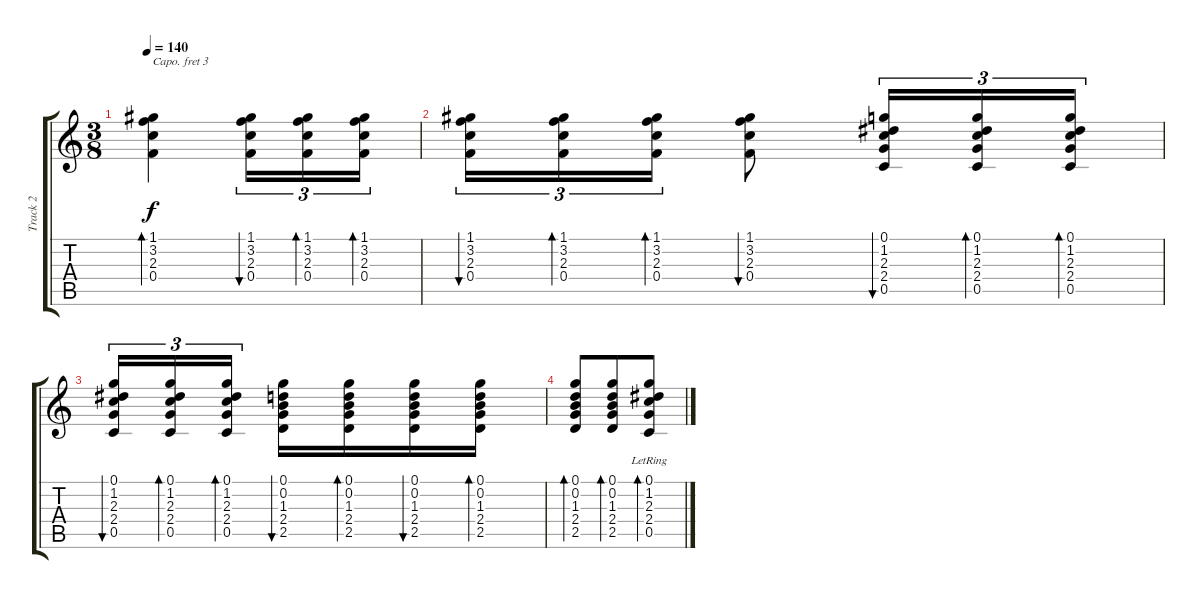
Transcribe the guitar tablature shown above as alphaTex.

\track ("Track 2" "Track 2") {instrument acousticguitarnylon}
\staff {score tabs}
\capo 3
\tuning (E4 B3 G3 D3 A2 E2) {hide}
\ts (3 8)
\tempo 140
\clef g2
\ks c
(1.1 3.2 2.3 0.4).4{bd 30 dy f} (1.1 3.2 2.3 0.4).16{tu (3 2) bu 30} (1.1 3.2 2.3 0.4).16{tu (3 2) bd 30} (1.1 3.2 2.3 0.4).16{tu (3 2) bd 30} |
(1.1 3.2 2.3 0.4).16{tu (3 2) bu 30} (1.1 3.2 2.3 0.4).16{tu (3 2) bd 30} (1.1 3.2 2.3 0.4).16{tu (3 2) bd 30} (1.1 3.2 2.3 0.4).8{bu 30} (0.1 1.2 2.3 2.4 0.5).16{tu (3 2) bu 30} (0.1 1.2 2.3 2.4 0.5).16{tu (3 2) bd 30} (0.1 1.2 2.3 2.4 0.5).16{tu (3 2) bd 30} |
(0.1 1.2 2.3 2.4 0.5).16{tu (3 2) bu 30} (0.1 1.2 2.3 2.4 0.5).16{tu (3 2) bd 30} (0.1 1.2 2.3 2.4 0.5).16{tu (3 2) bd 30} (0.1 0.2 1.3 2.4 2.5).16{bu 30} (0.1 0.2 1.3 2.4 2.5).16{bd 30} (0.1 0.2 1.3 2.4 2.5).16{bu 30} (0.1 0.2 1.3 2.4 2.5).16{bd 30} |
(0.1 0.2 1.3 2.4 2.5).8{bd 30} (0.1 0.2 1.3 2.4 2.5).8{bd 30} (0.1{lr} 1.2{lr} 2.3{lr} 2.4{lr} 0.5{lr}).8{bd 30}
